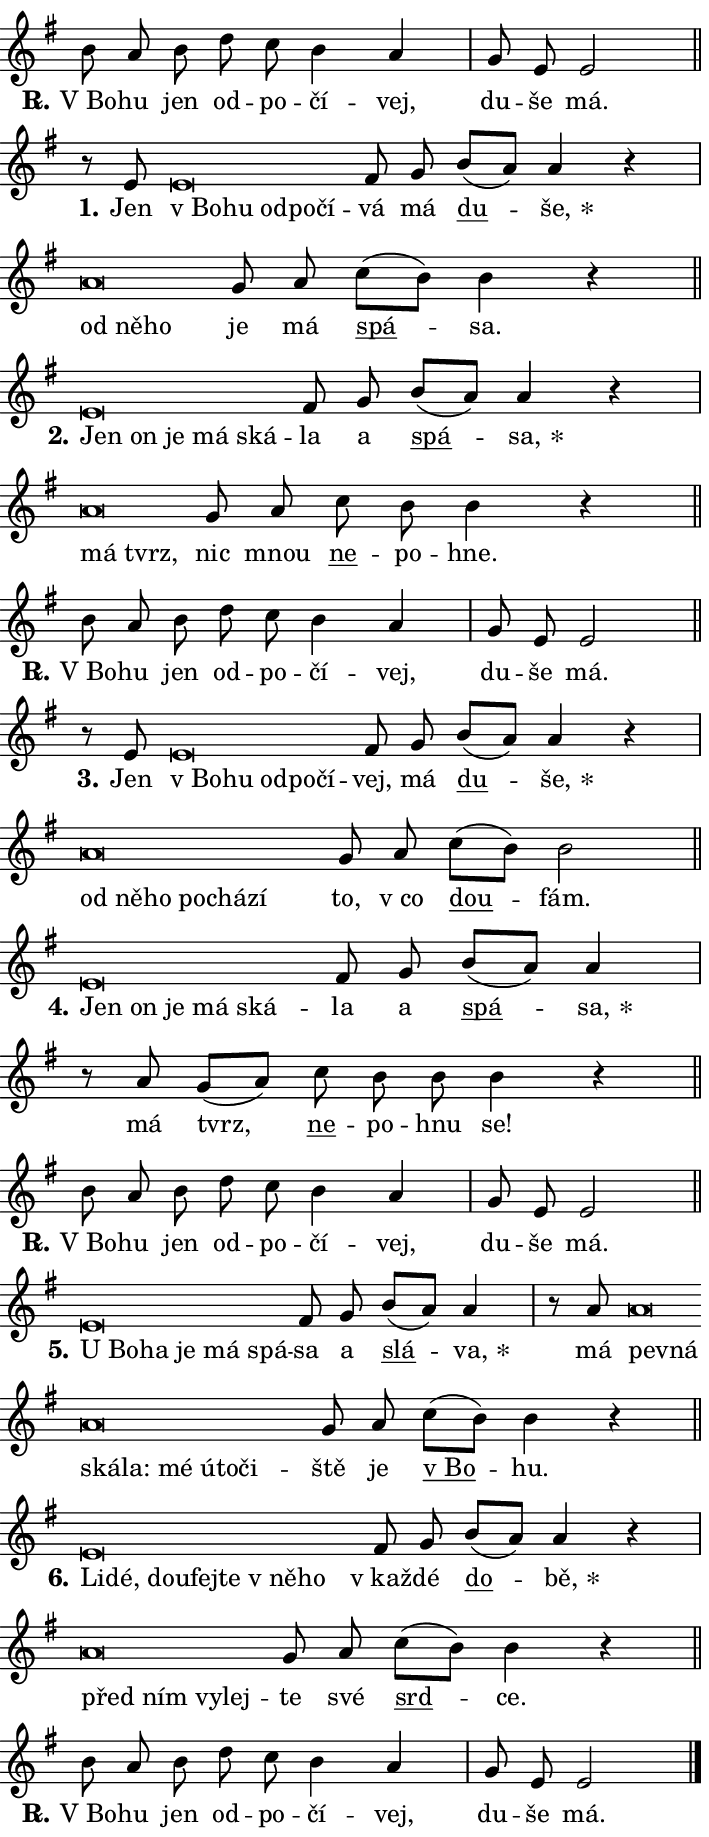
\version "2.24.0"
\header { tagline = "" }
\paper {
  indent = 0\cm
  top-margin = 0\cm
  right-margin = 0.13\cm % to fit lyric hyphens
  bottom-margin = 0\cm
  left-margin = 0\cm
  paper-width = 12\cm
  page-breaking = #ly:one-page-breaking
  system-system-spacing.basic-distance = #11
  score-system-spacing.basic-distance = #11
  ragged-last = ##f
}


%% Author: Thomas Morley
%% https://lists.gnu.org/archive/html/lilypond-user/2020-05/msg00002.html
#(define (line-position grob)
"Returns position of @var[grob} in current system:
   @code{'start}, if at first time-step
   @code{'end}, if at last time-step
   @code{'middle} otherwise
"
  (let* ((col (ly:item-get-column grob))
         (ln (ly:grob-object col 'left-neighbor))
         (rn (ly:grob-object col 'right-neighbor))
         (col-to-check-left (if (ly:grob? ln) ln col))
         (col-to-check-right (if (ly:grob? rn) rn col))
         (break-dir-left
           (and
             (ly:grob-property col-to-check-left 'non-musical #f)
             (ly:item-break-dir col-to-check-left)))
         (break-dir-right
           (and
             (ly:grob-property col-to-check-right 'non-musical #f)
             (ly:item-break-dir col-to-check-right))))
        (cond ((eqv? 1 break-dir-left) 'start)
              ((eqv? -1 break-dir-right) 'end)
              (else 'middle))))

#(define (tranparent-at-line-position vctor)
  (lambda (grob)
  "Relying on @code{line-position} select the relevant enry from @var{vctor}.
Used to determine transparency,"
    (case (line-position grob)
      ((end) (not (vector-ref vctor 0)))
      ((middle) (not (vector-ref vctor 1)))
      ((start) (not (vector-ref vctor 2))))))

noteHeadBreakVisibility =
#(define-music-function (break-visibility)(vector?)
"Makes @code{NoteHead}s transparent relying on @var{break-visibility}"
#{
  \override NoteHead.transparent =
    #(tranparent-at-line-position break-visibility)
#})

#(define delete-ledgers-for-transparent-note-heads
  (lambda (grob)
    "Reads whether a @code{NoteHead} is transparent.
If so this @code{NoteHead} is removed from @code{'note-heads} from
@var{grob}, which is supposed to be @code{LedgerLineSpanner}.
As a result ledgers are not printed for this @code{NoteHead}"
    (let* ((nhds-array (ly:grob-object grob 'note-heads))
           (nhds-list
             (if (ly:grob-array? nhds-array)
                 (ly:grob-array->list nhds-array)
                 '()))
           ;; Relies on the transparent-property being done before
           ;; Staff.LedgerLineSpanner.after-line-breaking is executed.
           ;; This is fragile ...
           (to-keep
             (remove
               (lambda (nhd)
                 (ly:grob-property nhd 'transparent #f))
               nhds-list)))
      ;; TODO find a better method to iterate over grob-arrays, similiar
      ;; to filter/remove etc for lists
      ;; For now rebuilt from scratch
      (set! (ly:grob-object grob 'note-heads)  '())
      (for-each
        (lambda (nhd)
          (ly:pointer-group-interface::add-grob grob 'note-heads nhd))
        to-keep))))

squashNotes = {
  \override NoteHead.X-extent = #'(-0.2 . 0.2)
  \override NoteHead.Y-extent = #'(-0.75 . 0)
  \override NoteHead.stencil =
    #(lambda (grob)
       (let ((pos (ly:grob-property grob 'staff-position)))
         (begin
           (if (< pos -7) (display "ERROR: Lower brevis then expected\n") (display ""))
           (if (<= pos -6) ly:text-interface::print ly:note-head::print))))
}
unSquashNotes = {
  \revert NoteHead.X-extent
  \revert NoteHead.Y-extent
  \revert NoteHead.stencil
}

hideNotes = \noteHeadBreakVisibility #begin-of-line-visible
unHideNotes = \noteHeadBreakVisibility #all-visible

% work-around for resetting accidentals
% https://lilypond.org/doc/v2.23/Documentation/notation/displaying-rhythms#unmetered-music
cadenzaMeasure = {
  \cadenzaOff
  \partial 1024 s1024
  \cadenzaOn
}

#(define-markup-command (accent layout props text) (markup?)
  "Underline accented syllable"
  (interpret-markup layout props
    #{\markup \override #'(offset . 4.3) \underline { #text }#}))

responsum = \markup \concat {
  "R" \hspace #-1.05 \path #0.1 #'((moveto 0 0.07) (lineto 0.9 0.8)) \hspace #0.05 "."
}

spaceSize = #0.6828661417322834 % exact space size for TeX Gyre Schola

\layout {
  \context {
    \Staff
    \remove "Time_signature_engraver"
    \override LedgerLineSpanner.after-line-breaking = #delete-ledgers-for-transparent-note-heads
  }
  \context {
    \Lyrics {
      \override LyricSpace.minimum-distance = \spaceSize
      \override LyricText.font-name = #"TeX Gyre Schola"
      \override LyricText.font-size = 1
      \override StanzaNumber.font-name = #"TeX Gyre Schola Bold"
      \override StanzaNumber.font-size = 1
    }
  }
  \context {
    \Score 
    \override NoteHead.text =
      #(lambda (grob) 
        (let ((pos (ly:grob-property grob 'staff-position)))
          #{\markup {
            \combine
              \halign #-0.55 \raise #(if (= pos -6) 0 0.5) \override #'(thickness . 2) \draw-line #'(3.2 . 0)
              \musicglyph "noteheads.sM1"
          }#}))
  }
}

% magnetic-lyrics.ily
%
%   written by
%     Jean Abou Samra <jean@abou-samra.fr>
%     Werner Lemberg <wl@gnu.org>
%
%   adapted by
%     Jiri Hon <jiri.hon@gmail.com>
%
% Version 2022-Apr-15

% https://www.mail-archive.com/lilypond-user@gnu.org/msg149350.html

#(define (Left_hyphen_pointer_engraver context)
   "Collect syllable-hyphen-syllable occurrences in lyrics and store
them in properties.  This engraver only looks to the left.  For
example, if the lyrics input is @code{foo -- bar}, it does the
following.

@itemize @bullet
@item
Set the @code{text} property of the @code{LyricHyphen} grob between
@q{foo} and @q{bar} to @code{foo}.

@item
Set the @code{left-hyphen} property of the @code{LyricText} grob with
text @q{foo} to the @code{LyricHyphen} grob between @q{foo} and
@q{bar}.
@end itemize

Use this auxiliary engraver in combination with the
@code{lyric-@/text::@/apply-@/magnetic-@/offset!} hook."
   (let ((hyphen #f)
         (text #f))
     (make-engraver
      (acknowledgers
       ((lyric-syllable-interface engraver grob source-engraver)
        (set! text grob)))
      (end-acknowledgers
       ((lyric-hyphen-interface engraver grob source-engraver)
        ;(when (not (grob::has-interface grob 'lyric-space-interface))
          (set! hyphen grob)));)
      ((stop-translation-timestep engraver)
       (when (and text hyphen)
         (ly:grob-set-object! text 'left-hyphen hyphen))
       (set! text #f)
       (set! hyphen #f)))))

#(define (lyric-text::apply-magnetic-offset! grob)
   "If the space between two syllables is less than the value in
property @code{LyricText@/.details@/.squash-threshold}, move the right
syllable to the left so that it gets concatenated with the left
syllable.

Use this function as a hook for
@code{LyricText@/.after-@/line-@/breaking} if the
@code{Left_@/hyphen_@/pointer_@/engraver} is active."
   (let ((hyphen (ly:grob-object grob 'left-hyphen #f)))
     (when hyphen
       (let ((left-text (ly:spanner-bound hyphen LEFT)))
         (when (grob::has-interface left-text 'lyric-syllable-interface)
           (let* ((common (ly:grob-common-refpoint grob left-text X))
                  (this-x-ext (ly:grob-extent grob common X))
                  (left-x-ext
                   (begin
                     ;; Trigger magnetism for left-text.
                     (ly:grob-property left-text 'after-line-breaking)
                     (ly:grob-extent left-text common X)))
                  ;; `delta` is the gap width between two syllables.
                  (delta (- (interval-start this-x-ext)
                            (interval-end left-x-ext)))
                  (details (ly:grob-property grob 'details))
                  (threshold (assoc-get 'squash-threshold details 0.2)))
             (when (< delta threshold)
               (let* (;; We have to manipulate the input text so that
                      ;; ligatures crossing syllable boundaries are not
                      ;; disabled.  For languages based on the Latin
                      ;; script this is essentially a beautification.
                      ;; However, for non-Western scripts it can be a
                      ;; necessity.
                      (lt (ly:grob-property left-text 'text))
                      (rt (ly:grob-property grob 'text))
                      (is-space (grob::has-interface hyphen 'lyric-space-interface))
                      (space (if is-space " " ""))
                      (extra-delta (if is-space spaceSize 0))
                      ;; Append new syllable.
                      (ltrt-space (if (and (string? lt) (string? rt))
                                (string-append lt space rt)
                                (make-concat-markup (list lt space rt))))
                      ;; Right-align `ltrt` to the right side.
                      (ltrt-space-markup (grob-interpret-markup
                               grob
                               (make-translate-markup
                                (cons (interval-length this-x-ext) 0)
                                (make-right-align-markup ltrt-space)))))
                 (begin
                   ;; Don't print `left-text`.
                   (ly:grob-set-property! left-text 'stencil #f)
                   ;; Set text and stencil (which holds all collected
                   ;; syllables so far) and shift it to the left.
                   (ly:grob-set-property! grob 'text ltrt-space)
                   (ly:grob-set-property! grob 'stencil ltrt-space-markup)
                   (ly:grob-translate-axis! grob (- (- delta extra-delta)) X))))))))))


#(define (lyric-hyphen::displace-bounds-first grob)
   ;; Make very sure this callback isn't triggered too early.
   (let ((left (ly:spanner-bound grob LEFT))
         (right (ly:spanner-bound grob RIGHT)))
     (ly:grob-property left 'after-line-breaking)
     (ly:grob-property right 'after-line-breaking)
     (ly:lyric-hyphen::print grob)))

squashThreshold = #0.4

\layout {
  \context {
    \Lyrics
    \consists #Left_hyphen_pointer_engraver
    \override LyricText.after-line-breaking =
      #lyric-text::apply-magnetic-offset!
    \override LyricHyphen.stencil = #lyric-hyphen::displace-bounds-first
    \override LyricText.details.squash-threshold = \squashThreshold
    \override LyricHyphen.minimum-distance = 0
    \override LyricHyphen.minimum-length = \squashThreshold
  }
}

squashText = \override LyricText.details.squash-threshold = 9999
unSquashText = \override LyricText.details.squash-threshold = \squashThreshold

leftText = \override LyricText.self-alignment-X = #LEFT
unLeftText = \revert LyricText.self-alignment-X

starOffset = #(lambda (grob) 
                (let ((x_offset (ly:self-alignment-interface::aligned-on-x-parent grob)))
                  (if (= x_offset 0) 0 (+ x_offset 1.2))))

star = #(define-music-function (syllable)(string?)
"Append star separator at the end of a syllable"
#{
  \once \override LyricText.X-offset = #starOffset
  \lyricmode { \markup {
    #syllable
    \override #'((font-name . "TeX Gyre Schola Bold")) \hspace #0.2 \lower #0.65 \larger "*"
  } }
#})

starAccent = #(define-music-function (syllable)(string?)
"Append star separator at the end of a syllable and make accent"
#{
  \once \override LyricText.X-offset = #starOffset
  \lyricmode { \markup {
    \accent #syllable
    \override #'((font-name . "TeX Gyre Schola Bold")) \hspace #0.2 \lower #0.65 \larger "*"
  } }
#})

breath = #(define-music-function (syllable)(string?)
"Append breathing indicator at the end of a syllable"
#{
  \lyricmode { \markup { #syllable "+" } }
#})

optionalBreath = #(define-music-function (syllable)(string?)
"Append optional breathing indicator at the end of a syllable"
#{
  \lyricmode { \markup { #syllable "(+)" } }
#})


\score {
    <<
        \new Voice = "melody" { \cadenzaOn \key g \major \relative { b'8 a b d c b4 a \cadenzaMeasure \bar "|" g8 e e2 \cadenzaMeasure \bar "||" \break } }
        \new Lyrics \lyricsto "melody" { \lyricmode { \set stanza = \responsum
"V Bo" -- hu jen od -- po -- čí -- vej, du -- še má. } }
    >>
    \layout {}
}

\score {
    <<
        \new Voice = "melody" { \cadenzaOn \key g \major \relative { r8 e'8 \squashNotes e\breve*1/16 \hideNotes \breve*1/16 \bar "" \breve*1/16 \bar "" \breve*1/16 \breve*1/16 \bar "" \unHideNotes \unSquashNotes fis8 g \bar "" b[( a)] a4 r \cadenzaMeasure \bar "|" \squashNotes a\breve*1/16 \hideNotes \breve*1/16 \breve*1/16 \bar "" \unHideNotes \unSquashNotes g8 a \bar "" c[( b)] b4 r \cadenzaMeasure \bar "||" \break } }
        \new Lyrics \lyricsto "melody" { \lyricmode { \set stanza = "1."
Jen \leftText "v Bo" -- \squashText hu od -- po -- čí -- \unLeftText \unSquashText vá má \markup \accent du -- \star še, \leftText od \squashText ně -- ho \unLeftText \unSquashText je má \markup \accent spá -- sa. } }
    >>
    \layout {}
}

\score {
    <<
        \new Voice = "melody" { \cadenzaOn \key g \major \relative { \squashNotes e'\breve*1/16 \hideNotes \breve*1/16 \bar "" \breve*1/16 \bar "" \breve*1/16 \breve*1/16 \bar "" \unHideNotes \unSquashNotes fis8 g \bar "" b[( a)] a4 r \cadenzaMeasure \bar "|" \squashNotes a\breve*1/16 \hideNotes \breve*1/16 \bar "" \unHideNotes \unSquashNotes g8 a \bar "" c b b4 r \cadenzaMeasure \bar "||" \break } }
        \new Lyrics \lyricsto "melody" { \lyricmode { \set stanza = "2."
\leftText Jen \squashText on je má ská -- \unLeftText \unSquashText la a \markup \accent spá -- \star sa, \leftText má \squashText tvrz, \unLeftText \unSquashText nic mnou \markup \accent ne -- po -- hne. } }
    >>
    \layout {}
}

\score {
    <<
        \new Voice = "melody" { \cadenzaOn \key g \major \relative { b'8 a b d c b4 a \cadenzaMeasure \bar "|" g8 e e2 \cadenzaMeasure \bar "||" \break } }
        \new Lyrics \lyricsto "melody" { \lyricmode { \set stanza = \responsum
"V Bo" -- hu jen od -- po -- čí -- vej, du -- še má. } }
    >>
    \layout {}
}

\score {
    <<
        \new Voice = "melody" { \cadenzaOn \key g \major \relative { r8 e'8 \squashNotes e\breve*1/16 \hideNotes \breve*1/16 \bar "" \breve*1/16 \bar "" \breve*1/16 \breve*1/16 \bar "" \unHideNotes \unSquashNotes fis8 g \bar "" b[( a)] a4 r \cadenzaMeasure \bar "|" \squashNotes a\breve*1/16 \hideNotes \breve*1/16 \bar "" \breve*1/16 \bar "" \breve*1/16 \bar "" \breve*1/16 \breve*1/16 \bar "" \unHideNotes \unSquashNotes g8 a \bar "" c[( b)] b2 \cadenzaMeasure \bar "||" \break } }
        \new Lyrics \lyricsto "melody" { \lyricmode { \set stanza = "3."
Jen \leftText "v Bo" -- \squashText hu od -- po -- čí -- \unLeftText \unSquashText vej, má \markup \accent du -- \star še, \leftText od \squashText ně -- ho po -- chá -- zí \unLeftText \unSquashText to, "v co" \markup \accent dou -- fám. } }
    >>
    \layout {}
}

\score {
    <<
        \new Voice = "melody" { \cadenzaOn \key g \major \relative { \squashNotes e'\breve*1/16 \hideNotes \breve*1/16 \bar "" \breve*1/16 \bar "" \breve*1/16 \breve*1/16 \bar "" \unHideNotes \unSquashNotes fis8 g \bar "" b[( a)] a4 \cadenzaMeasure \bar "|" r8 a8 g8[( a)] \bar "" c b b b4 r \cadenzaMeasure \bar "||" \break } }
        \new Lyrics \lyricsto "melody" { \lyricmode { \set stanza = "4."
\leftText Jen \squashText on je má ská -- \unLeftText \unSquashText la a \markup \accent spá -- \star sa, má tvrz, \markup \accent ne -- po -- hnu se! } }
    >>
    \layout {}
}

\score {
    <<
        \new Voice = "melody" { \cadenzaOn \key g \major \relative { b'8 a b d c b4 a \cadenzaMeasure \bar "|" g8 e e2 \cadenzaMeasure \bar "||" \break } }
        \new Lyrics \lyricsto "melody" { \lyricmode { \set stanza = \responsum
"V Bo" -- hu jen od -- po -- čí -- vej, du -- še má. } }
    >>
    \layout {}
}

\score {
    <<
        \new Voice = "melody" { \cadenzaOn \key g \major \relative { \squashNotes e'\breve*1/16 \hideNotes \breve*1/16 \bar "" \breve*1/16 \bar "" \breve*1/16 \bar "" \breve*1/16 \breve*1/16 \bar "" \unHideNotes \unSquashNotes fis8 g \bar "" b[( a)] a4 \cadenzaMeasure \bar "|" r8 a8 \squashNotes a\breve*1/16 \hideNotes \breve*1/16 \bar "" \breve*1/16 \bar "" \breve*1/16 \bar "" \breve*1/16 \bar "" \breve*1/16 \bar "" \breve*1/16 \breve*1/16 \bar "" \unHideNotes \unSquashNotes g8 a \bar "" c[( b)] b4 r \cadenzaMeasure \bar "||" \break } }
        \new Lyrics \lyricsto "melody" { \lyricmode { \set stanza = "5."
\leftText U \squashText Bo -- ha je má spá -- \unLeftText \unSquashText sa a \markup \accent slá -- \star va, má \leftText pev -- \squashText ná ská -- la: mé ú -- to -- či -- \unLeftText \unSquashText ště je \markup \accent "v Bo" -- hu. } }
    >>
    \layout {}
}

\score {
    <<
        \new Voice = "melody" { \cadenzaOn \key g \major \relative { \squashNotes e'\breve*1/16 \hideNotes \breve*1/16 \bar "" \breve*1/16 \bar "" \breve*1/16 \bar "" \breve*1/16 \bar "" \breve*1/16 \breve*1/16 \bar "" \unHideNotes \unSquashNotes fis8 g \bar "" b[( a)] a4 r \cadenzaMeasure \bar "|" \squashNotes a\breve*1/16 \hideNotes \breve*1/16 \bar "" \breve*1/16 \breve*1/16 \bar "" \unHideNotes \unSquashNotes g8 a \bar "" c[( b)] b4 r \cadenzaMeasure \bar "||" \break } }
        \new Lyrics \lyricsto "melody" { \lyricmode { \set stanza = "6."
\leftText Li -- \squashText dé, dou -- fej -- te "v ně" -- ho \unLeftText \unSquashText "v kaž" -- dé \markup \accent do -- \star bě, \leftText před \squashText ním vy -- lej -- \unLeftText \unSquashText te své \markup \accent srd -- ce. } }
    >>
    \layout {}
}

\score {
    <<
        \new Voice = "melody" { \cadenzaOn \key g \major \relative { b'8 a b d c b4 a \cadenzaMeasure \bar "|" g8 e e2 \cadenzaMeasure \bar "||" \break } \bar "|." }
        \new Lyrics \lyricsto "melody" { \lyricmode { \set stanza = \responsum
"V Bo" -- hu jen od -- po -- čí -- vej, du -- še má. } }
    >>
    \layout {}
}
